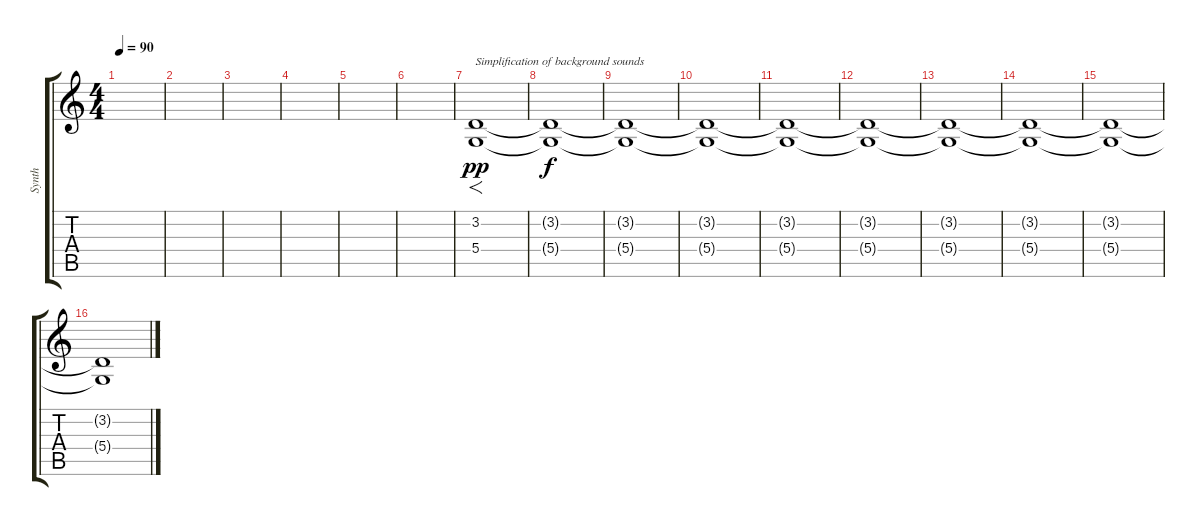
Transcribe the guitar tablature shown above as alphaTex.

\track ("Synth" "Synth") {instrument celesta}
\staff {score tabs}
\tuning (E4 B3 G3 D3 A2 E2) {hide}
\ts (4 4)
\tempo 90
\clef g2
\ks c
|
|
|
|
|
|
(3.2 5.4).1{f txt "Simplification of background sounds" dy pp volume 6 instrument pad4choir} |
(3.2{t} 5.4{t}).1{dy f} |
(3.2{t} 5.4{t}).1 |
(3.2{t} 5.4{t}).1 |
(3.2{t} 5.4{t}).1 |
(3.2{t} 5.4{t}).1 |
(3.2{t} 5.4{t}).1 |
(3.2{t} 5.4{t}).1 |
(3.2{t} 5.4{t}).1 |
(3.2{t} 5.4{t}).1
